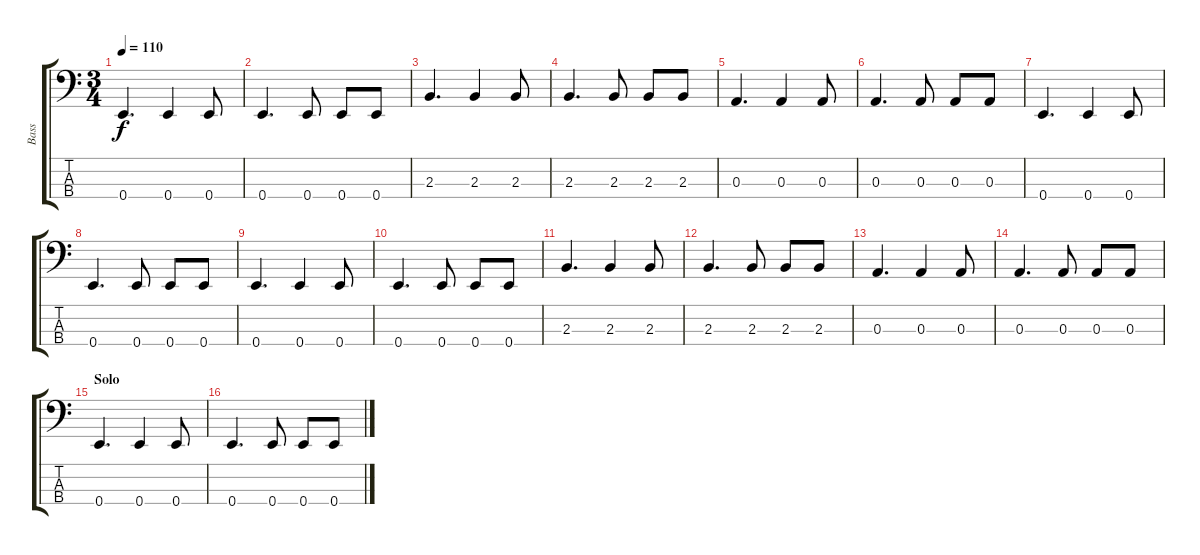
\track ("Bass" "Bass") {instrument electricbasspick}
\staff {score tabs}
\tuning (G2 D2 A1 E1) {hide}
\ts (3 4)
\tempo 110
\clef f4
\ks c
0.4.4{d dy f} 0.4.4 0.4.8 |
0.4.4{d} 0.4.8 0.4.8 0.4.8 |
2.3.4{d} 2.3.4 2.3.8 |
2.3.4{d} 2.3.8 2.3.8 2.3.8 |
0.3.4{d} 0.3.4 0.3.8 |
0.3.4{d} 0.3.8 0.3.8 0.3.8 |
0.4.4{d} 0.4.4 0.4.8 |
0.4.4{d} 0.4.8 0.4.8 0.4.8 |
0.4.4{d} 0.4.4 0.4.8 |
0.4.4{d} 0.4.8 0.4.8 0.4.8 |
2.3.4{d} 2.3.4 2.3.8 |
2.3.4{d} 2.3.8 2.3.8 2.3.8 |
0.3.4{d} 0.3.4 0.3.8 |
0.3.4{d} 0.3.8 0.3.8 0.3.8 |
\section ("" "Solo")
0.4.4{d} 0.4.4 0.4.8 |
0.4.4{d} 0.4.8 0.4.8 0.4.8
